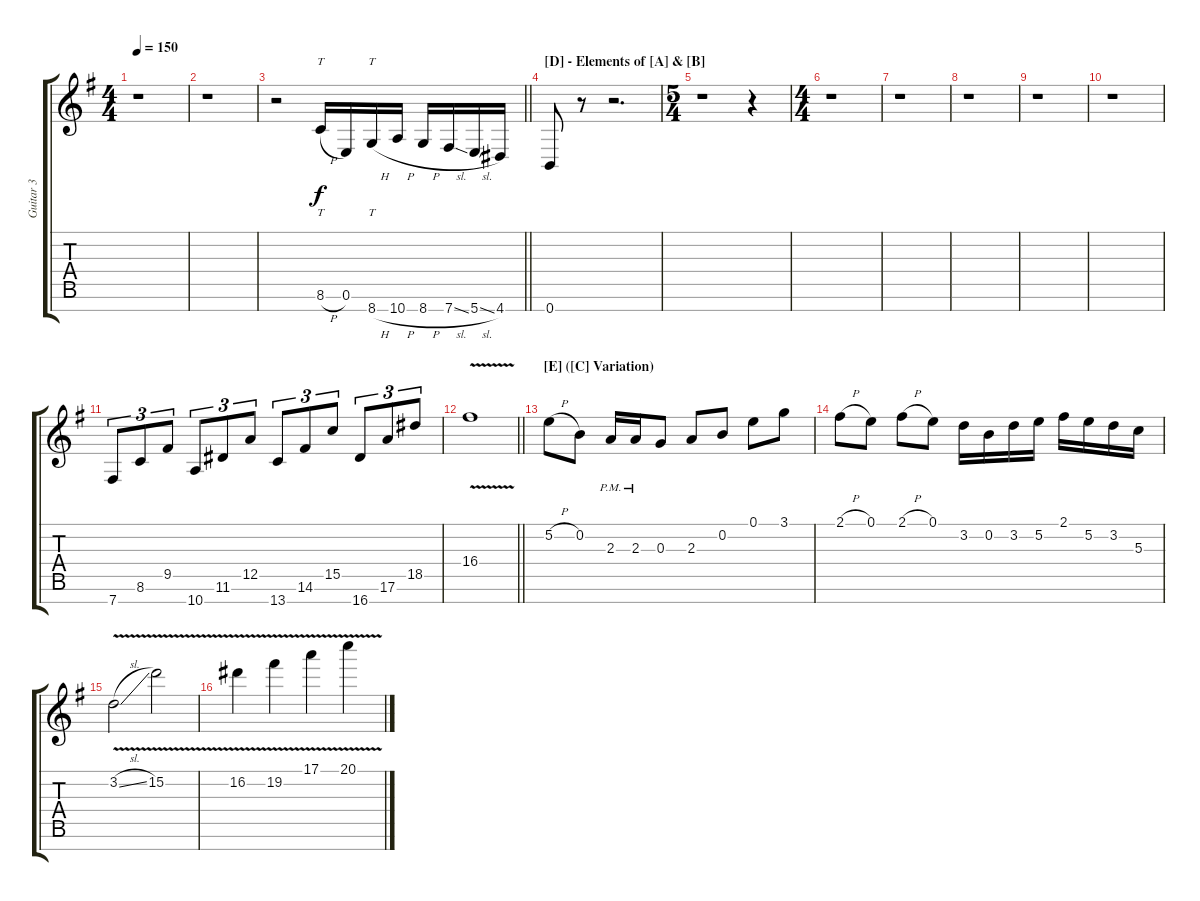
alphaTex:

\track ("Guitar 3" "Guitar 3") {instrument distortionguitar}
\staff {score tabs}
\tuning (E4 B3 G3 D3 A2 E2 B1) {hide}
\ts (4 4)
\tempo 150
\clef g2
\ks eminor
r.1{dy f volume 13} |
r.1 |
\barLineRight lightlight
r.2 8.6{h}.16{tt} 0.6.16 8.7{h}.16{tt} 10.7{h}.16 8.7{h}.16 7.7{sl}.16 5.7{sl}.16 4.7.16 |
\section ("" "[D] - Elements of [A] & [B]")
0.7.8 r.8 r.2{d} |
\ts (5 4)
r.1 r.4 |
\ts (4 4)
r.1 |
r.1 |
r.1 |
r.1 |
r.1 |
7.7.8{tu (3 2)} 8.6.8{tu (3 2)} 9.5.8{tu (3 2)} 10.7.8{tu (3 2)} 11.6.8{tu (3 2)} 12.5.8{tu (3 2)} 13.7.8{tu (3 2)} 14.6.8{tu (3 2)} 15.5.8{tu (3 2)} 16.7.8{tu (3 2)} 17.6.8{tu (3 2)} 18.5.8{tu (3 2)} |
\barLineRight lightlight
16.4{v}.1 |
\section ("" "[E] ([C] Variation)")
5.2{h}.8 0.2.8 2.3{pm}.16 2.3{pm}.16 0.3.8 2.3.8 0.2.8 0.1.8 3.1.8 |
2.1{h}.8 0.1.8 2.1{h}.8 0.1.8 3.2.16 0.2.16 3.2.16 5.2.16 2.1.16 5.2.16 3.2.16 5.3.16 |
3.2{v sl}.2 15.2{v}.2 |
16.2{v}.4 19.2{v}.4 17.1{v}.4 20.1{v}.4
